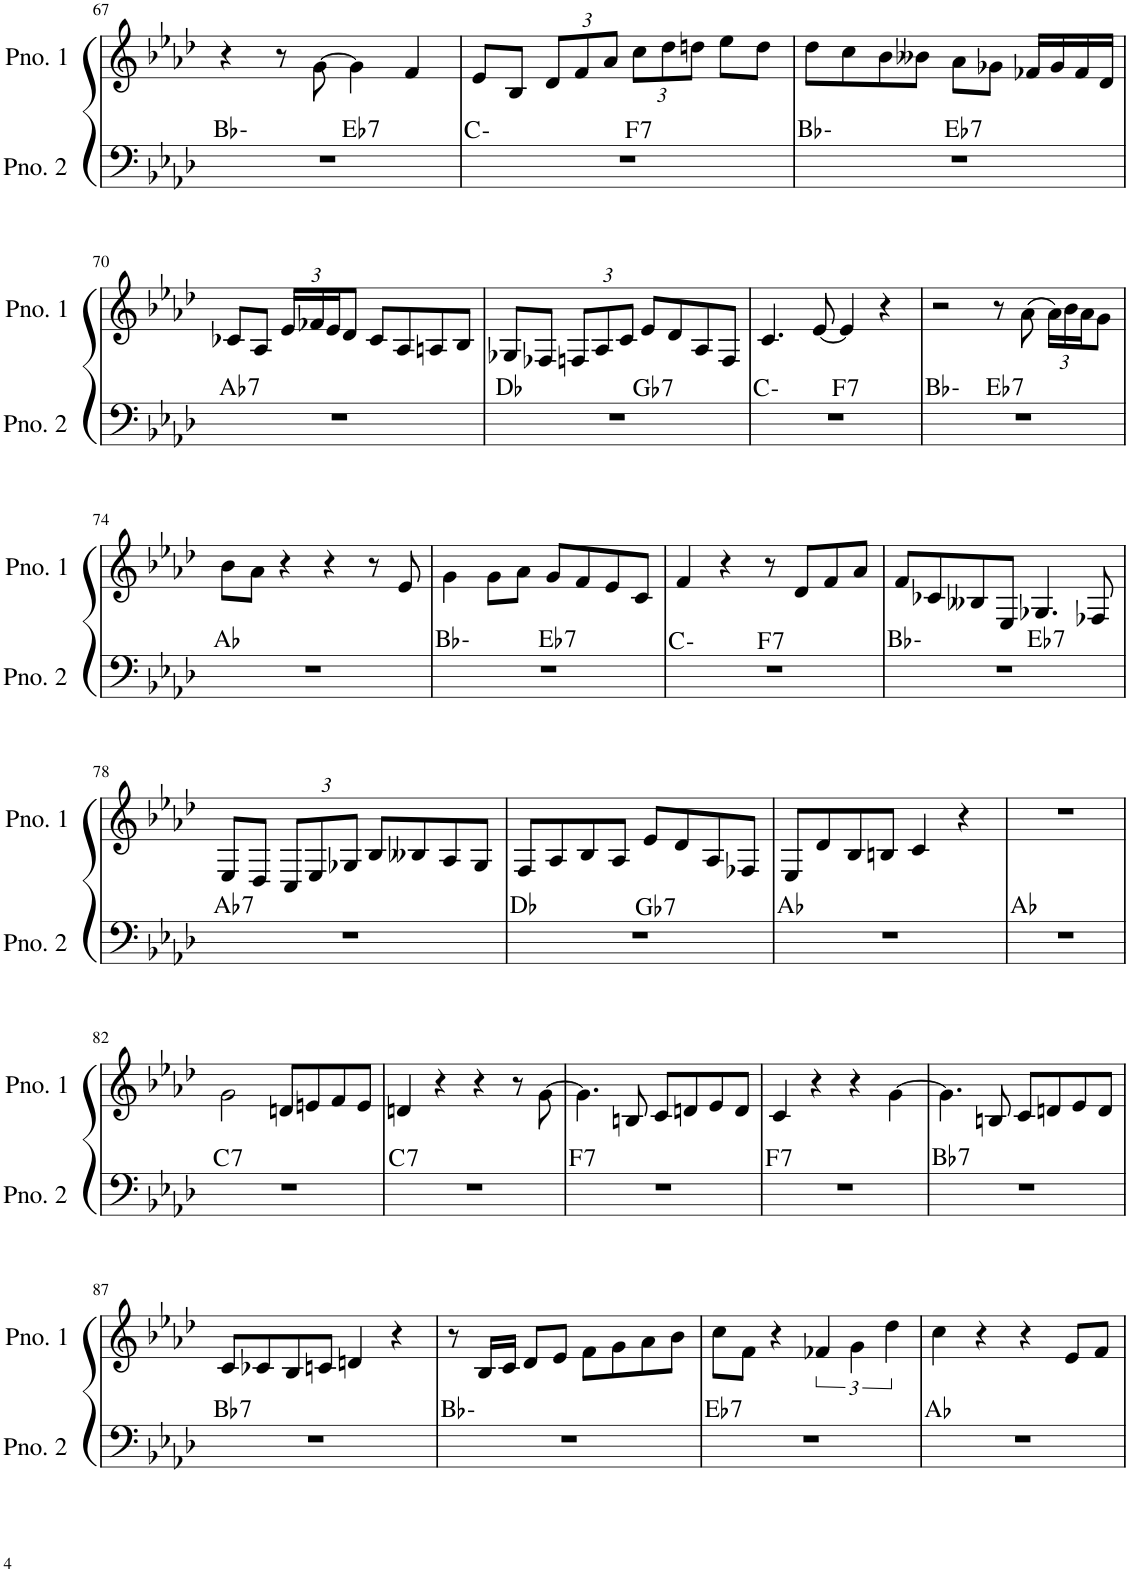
**kern	**harte	**kern
*part2	*part2	*part1
*staff2	*	*staff1
*I"ピアノ 2	*	*I"ピアノ 1
!!LO:PB:g=z
*clefF4	*	*clefG2
*k[b-e-a-d-]	*	*k[b-e-a-d-]
*M4/4	*	*M4/4
=67	=67	=67
*^	*	*
1r	2ryy	Bb:min	4r
.	.	.	8r
.	.	.	[8g\
!	!	!LO:H:kt=7	!
.	2ryy	Eb:7	4g\]
.	.	.	4f/
=68	=68	=68	=68
1r	2ryy	C:min	8e-/L
.	.	.	8B-/J
*	*	*	*Xbrackettup
.	.	.	12d-/L
.	.	.	12f/
.	.	.	12a-/J
!	!	!LO:H:kt=7	!
.	2ryy	F:7	12cc\L
.	.	.	12dd-\
.	.	.	12ddn\J
.	.	.	8ee-\L
.	.	.	8dd\J
=69	=69	=69	=69
1r	2ryy	Bb:min	8dd-\L
.	.	.	8cc\
.	.	.	8b-\
.	.	.	8b--X\J
!	!	!LO:H:kt=7	!
.	2ryy	Eb:7	8a-\L
.	.	.	8g-X\J
.	.	.	16f-X/LL
.	.	.	16g-/
.	.	.	16f-/
.	.	.	16d-/JJ
!!LO:LB:g=z
=70	=70	=70	=70
!	!	!LO:H:kt=7	!
*v	*v	*	*
1r	Ab:7	8c-X/L
.	.	8A-/J
.	.	24e-/LL
.	.	24f-X/
.	.	24e-/J
.	.	8d-/J
.	.	8c-/L
.	.	8A-/
.	.	8An/
.	.	8B-/J
=71	=71	=71
*^	*	*
1r	2ryy	Db:maj	8G-X/L
.	.	.	8F-X/J
.	.	.	12Fn/L
.	.	.	12A-/
.	.	.	12c/J
!	!	!LO:H:kt=7	!
.	2ryy	Gb:7	8e-/L
.	.	.	8d-/
.	.	.	8A-/
.	.	.	8F/J
=72	=72	=72	=72
1r	2ryy	C:min	4.c/
.	.	.	[8e-/
!	!	!LO:H:kt=7	!
.	2ryy	F:7	4e-/]
.	.	.	4r
=73	=73	=73	=73
1r	2ryy	Bb:min	2r
!	!	!LO:H:kt=7	!
.	2ryy	Eb:7	8r
.	.	.	(8a-\
.	.	.	24a-\LL)
.	.	.	24b-\
.	.	.	24a-\J
.	.	.	8g\J
*v	*v	*	*
!!LO:LB:g=z
=74	=74	=74
1r	Ab:maj	8b-\L
.	.	8a-\J
.	.	4r
.	.	4r
.	.	8r
.	.	8e-/
=75	=75	=75
*^	*	*
1r	2ryy	Bb:min	4g\
.	.	.	8g\L
.	.	.	8a-\J
!	!	!LO:H:kt=7	!
.	2ryy	Eb:7	8g/L
.	.	.	8f/
.	.	.	8e-/
.	.	.	8c/J
=76	=76	=76	=76
1r	2ryy	C:min	4f/
.	.	.	4r
!	!	!LO:H:kt=7	!
.	2ryy	F:7	8r
.	.	.	8d-/L
.	.	.	8f/
.	.	.	8a-/J
=77	=77	=77	=77
1r	2ryy	Bb:min	8f/L
.	.	.	8c-X/
.	.	.	8B--X/
.	.	.	8E-/J
!	!	!LO:H:kt=7	!
.	2ryy	Eb:7	4.G-X/
.	.	.	8F-X/
!!LO:LB:g=z
=78	=78	=78	=78
!	!	!LO:H:kt=7	!
*v	*v	*	*
1r	Ab:7	8E-/L
.	.	8D-/J
.	.	12C/L
.	.	12E-/
.	.	12G-X/J
.	.	8B-/L
.	.	8B--X/
.	.	8A-/
.	.	8G-/J
=79	=79	=79
*^	*	*
1r	2ryy	Db:maj	8F/L
.	.	.	8A-/
.	.	.	8B-/
.	.	.	8A-/J
!	!	!LO:H:kt=7	!
.	2ryy	Gb:7	8e-/L
.	.	.	8d-/
.	.	.	8A-/
.	.	.	8F-X/J
*v	*v	*	*
=80	=80	=80
1r	Ab:maj	8E-/L
.	.	8d-/
.	.	8B-/
.	.	8Bn/J
.	.	4c/
.	.	4r
=81	=81	=81
1r	Ab:maj	1r
!!LO:LB:g=z
=82	=82	=82
!	!LO:H:kt=7	!
1r	C:7	2g\
.	.	8dn/L
.	.	8en/
.	.	8f/
.	.	8e/J
=83	=83	=83
!	!LO:H:kt=7	!
1r	C:7	4dn/
.	.	4r
.	.	4r
.	.	8r
.	.	[8g\
=84	=84	=84
!	!LO:H:kt=7	!
1r	F:7	4.g\]
.	.	8Bn/
.	.	8c/L
.	.	8dn/
.	.	8e-/
.	.	8d/J
=85	=85	=85
!	!LO:H:kt=7	!
1r	F:7	4c/
.	.	4r
.	.	4r
.	.	[4g\
=86	=86	=86
!	!LO:H:kt=7	!
1r	Bb:7	4.g\]
.	.	8Bn/
.	.	8c/L
.	.	8dn/
.	.	8e-/
.	.	8d/J
!!LO:LB:g=z
=87	=87	=87
!	!LO:H:kt=7	!
1r	Bb:7	8c/L
.	.	8c-X/
.	.	8B-/
.	.	8cn/J
.	.	4dn/
.	.	4r
=88	=88	=88
1r	Bb:min	8r
.	.	16B-/LL
.	.	16c/JJ
.	.	8d-/L
.	.	8e-/J
.	.	8f\L
.	.	8g\
.	.	8a-\
.	.	8b-\J
=89	=89	=89
!	!LO:H:kt=7	!
1r	Eb:7	8cc\L
.	.	8f\J
.	.	4r
*	*	*brackettup
.	.	6f-X/
.	.	6g\
.	.	6dd-\
=90	=90	=90
1r	Ab:maj	4cc\
.	.	4r
.	.	4r
.	.	8e-/L
.	.	8f/J
=	=	=
*-	*-	*-
